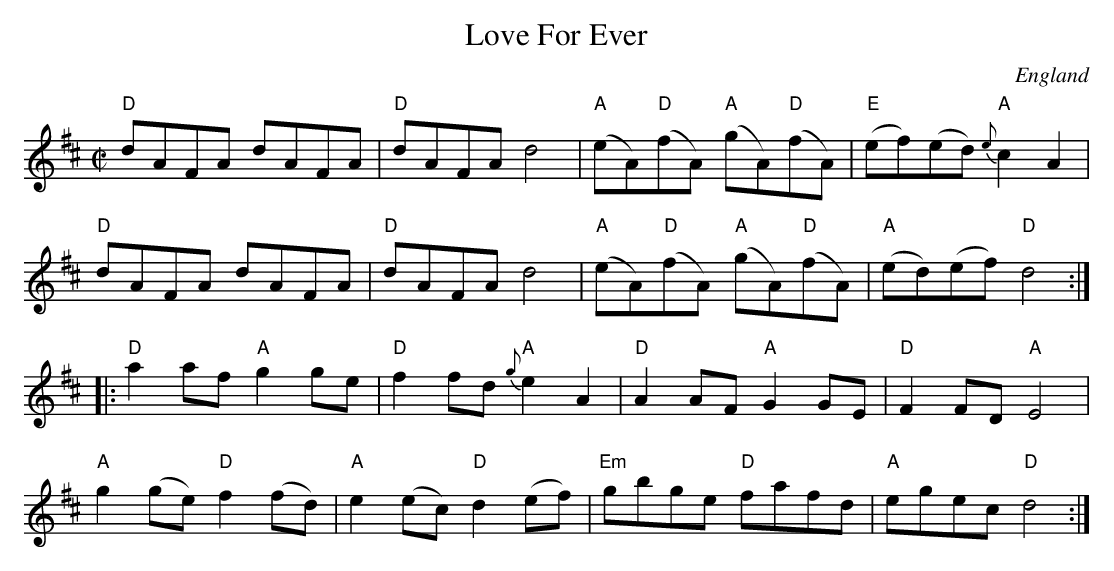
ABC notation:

X:1
T:Love For Ever
O:England
M:C|
L:1/8
K:D
"D"dAFA dAFA|"D"dAFA d4|\
"A"(eA)"D"(fA) "A"(gA)"D"(fA)|"E"(ef)(ed) "A"{e}c2A2|
"D"dAFA dAFA|"D"dAFA d4|\
"A"(eA)"D"(fA) "A"(gA)"D"(fA)|"A"(ed)(ef) "D"d4:|
|:"D"a2 af "A"g2 ge|"D"f2 fd "A"{g}e2 A2|\
"D"A2 AF "A"G2 GE|"D"F2 FD "A"E4|
"A"g2 (ge) "D"f2 (fd)|"A"e2 (ec) "D"d2(ef)|\
"Em"gbge "D"fafd|"A"egec "D"d4:|
